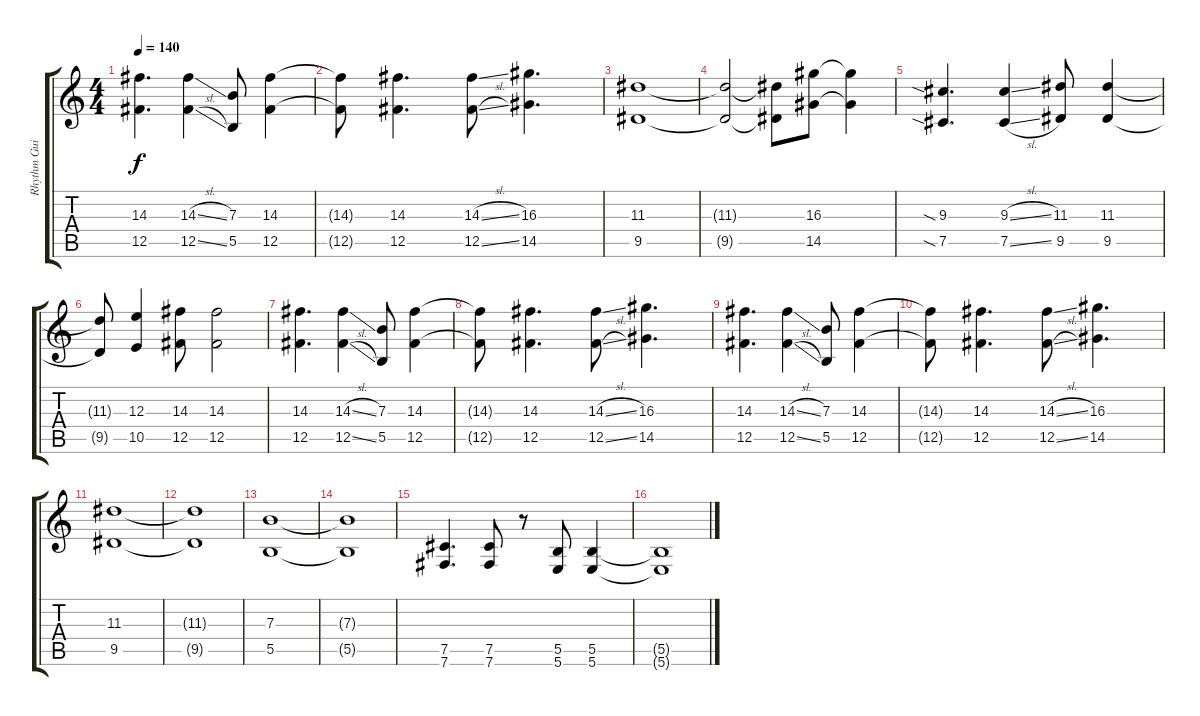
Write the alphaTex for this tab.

\track ("Rhythm Guitar - Distortion" "Rhythm Gui") {instrument distortionguitar}
\staff {score tabs}
\tuning (Db4 Ab3 E3 B2 Gb2 B1) {hide}
\ts (4 4)
\tempo 140
\clef g2
\ks c
(14.3 12.5).4{d dy f} (14.3{sl} 12.5{sl}).4 (7.3 5.5).8 (14.3 12.5).4 |
(14.3{t} 12.5{t}).8 (14.3 12.5).4{d} (14.3{sl} 12.5{sl}).8 (16.3 14.5).4{d} |
(11.3 9.5).1 |
(11.3{t} 9.5{t}).2 (11.3{t} 9.5{t}).8 (16.3 14.5).8 (16.3{t} 14.5{t}).4 |
(9.3{sia} 7.5{sia}).4{d} (9.3{sl} 7.5{sl}).4 (11.3 9.5).8 (11.3 9.5).4 |
(11.3{t} 9.5{t}).8 (12.3 10.5).4 (14.3 12.5).8 (14.3 12.5).2 |
(14.3 12.5).4{d} (14.3{sl} 12.5{sl}).4 (7.3 5.5).8 (14.3 12.5).4 |
(14.3{t} 12.5{t}).8 (14.3 12.5).4{d} (14.3{sl} 12.5{sl}).8 (16.3 14.5).4{d} |
(14.3 12.5).4{d} (14.3{sl} 12.5{sl}).4 (7.3 5.5).8 (14.3 12.5).4 |
(14.3{t} 12.5{t}).8 (14.3 12.5).4{d} (14.3{sl} 12.5{sl}).8 (16.3 14.5).4{d} |
(11.3 9.5).1 |
(11.3{t} 9.5{t}).1 |
(7.3 5.5).1 |
(7.3{t} 5.5{t}).1 |
(7.5 7.6).4{d} (7.5 7.6).8 r.8 (5.5 5.6).8 (5.5 5.6).4 |
(5.5{t} 5.6{t}).1
